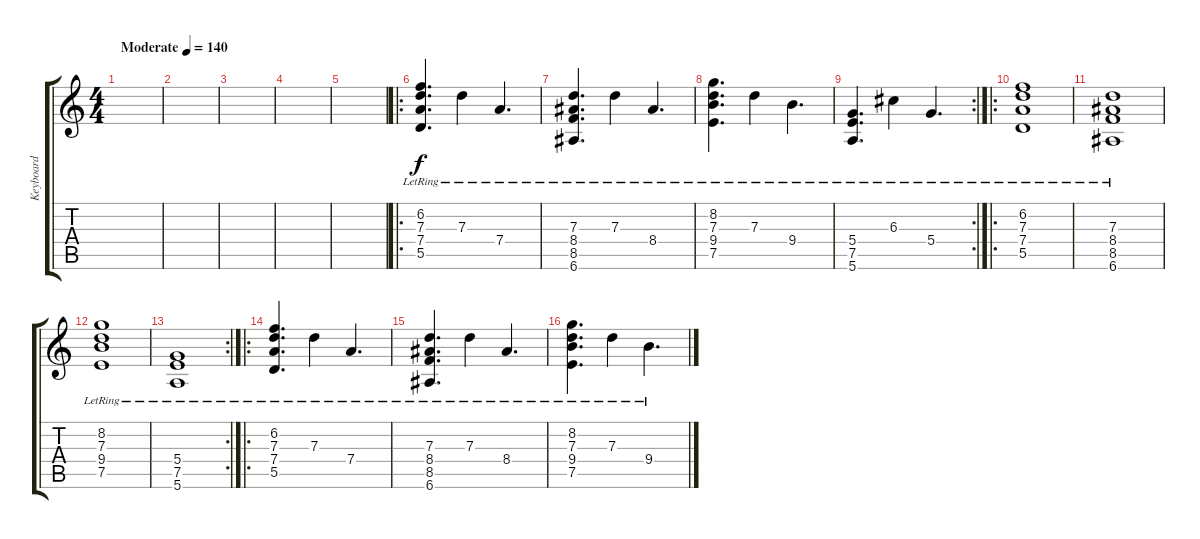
\track ("Keyboard" "Keyboard") {instrument acousticguitarsteel}
\staff {score tabs}
\tuning (E4 B3 G3 D3 A2 E2) {hide}
\ts (4 4)
\tempo (140 "Moderate")
\clef g2
\ks c
|
|
|
|
|
\ro
(6.2{lr} 7.3{lr} 7.4{lr} 5.5{lr}).4{d} 7.3{lr}.4 7.4{lr}.4{d} |
(7.3{lr} 8.4{lr} 8.5{lr} 6.6{lr}).4{d} 7.3{lr}.4 8.4{lr}.4{d} |
(8.2{lr} 7.3{lr} 9.4{lr} 7.5{lr}).4{d} 7.3{lr}.4 9.4{lr}.4{d} |
\rc 2
(5.4{lr} 7.5{lr} 5.6{lr}).4{d} 6.3{lr}.4 5.4{lr}.4{d} |
\ro
(6.2{lr} 7.3{lr} 7.4{lr} 5.5{lr}).1 |
(7.3{lr} 8.4{lr} 8.5{lr} 6.6{lr}).1 |
(8.2{lr} 7.3{lr} 9.4{lr} 7.5{lr}).1 |
\rc 2
(5.4{lr} 7.5{lr} 5.6{lr}).1 |
\ro
(6.2{lr} 7.3{lr} 7.4{lr} 5.5{lr}).4{d} 7.3{lr}.4 7.4{lr}.4{d} |
(7.3{lr} 8.4{lr} 8.5{lr} 6.6{lr}).4{d} 7.3{lr}.4 8.4{lr}.4{d} |
(8.2{lr} 7.3{lr} 9.4{lr} 7.5{lr}).4{d} 7.3{lr}.4 9.4{lr}.4{d}
